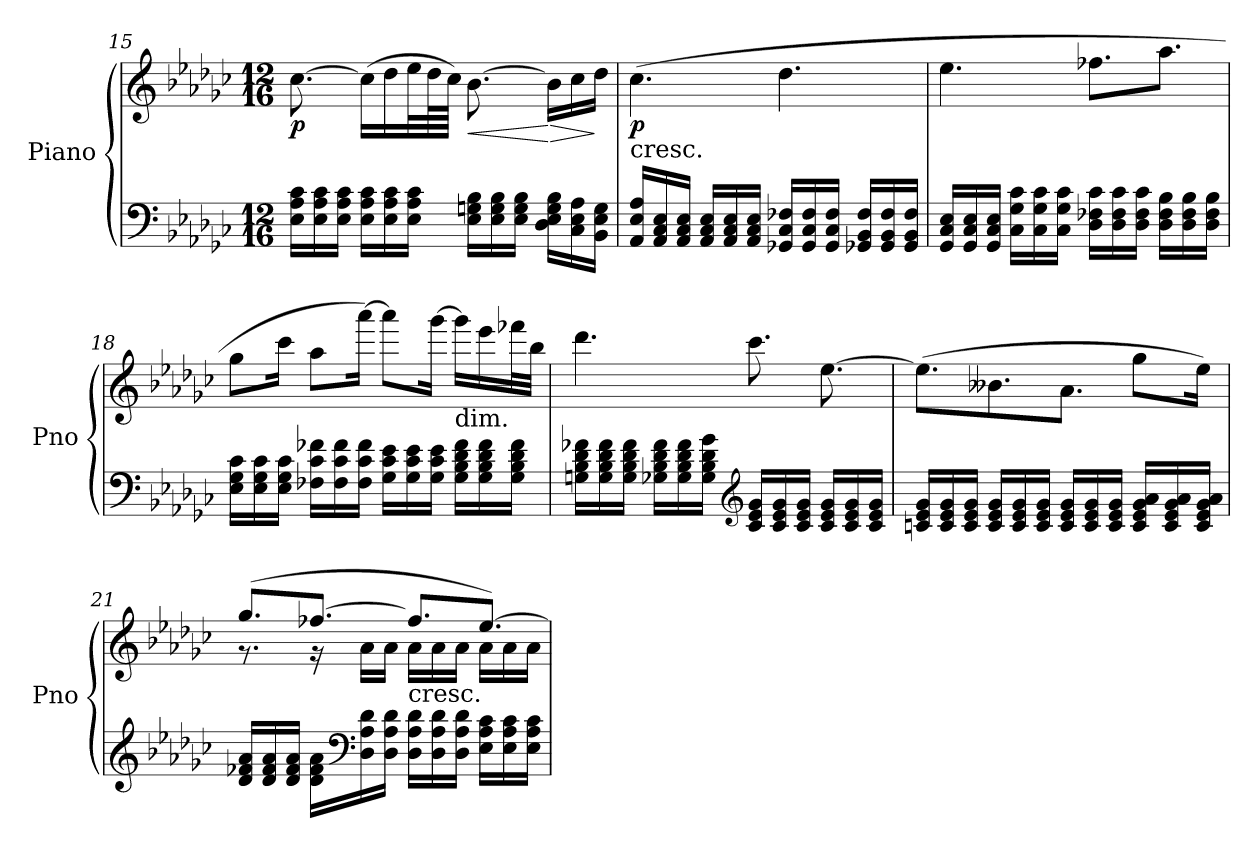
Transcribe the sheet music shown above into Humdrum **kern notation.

**kern	**kern	**dynam
*part1	*part1	*part1
*staff2	*staff1	*staff1/2
*I"Piano	*	*
*I'Pno	*	*
*clefF4	*clefG2	*
*k[b-e-a-d-g-c-]	*k[b-e-a-d-g-c-]	*
*G-:	*G-:	*
*M12/16	*M12/16	*
=15	=15	=15
!	!	!LO:DY:b
16E-\ 16A-\ 16c-\LL	[8.cc-\	p
16E-\ 16A-\ 16c-\	.	.
16E-\ 16A-\ 16c-\JJ	.	.
16E-\ 16A-\ 16c-\LL	(16cc-\LL]	.
16E-\ 16A-\ 16c-\	16dd-\	.
16E-\ 16A-\ 16c-\JJ	32ee-\L	.
.	64dd-\L	.
.	64cc-\JJJJ)	.
!	!	!LO:HP:b
16E-\ 16Gn\ 16B-\LL	[8.b-\	<
16E-\ 16G\ 16B-\	.	.
16E-\ 16G\ 16B-\JJ	.	.
!	!	!LO:HP:n=1:b
16D-\ 16E-\ 16G\ 16B-\LL	16b-\LL]	[ >
16C-\ 16E-\ 16A-\	16cc-\	.
16BB-\ 16E-\ 16G\JJ	16dd-\JJ	]
=16	=16	=16
!	!LO:TX:b:t=cresc.	!
!	!	!LO:DY:b
16AA-/ 16E-/ 16A-/LL	(4.cc-\	p
16AA-/ 16C-/ 16E-/	.	.
16AA-/ 16C-/ 16E-/JJ	.	.
16AA-/ 16C-/ 16E-/LL	.	.
16AA-/ 16C-/ 16E-/	.	.
16AA-/ 16C-/ 16E-/JJ	.	.
16GG-X/ 16C-/ 16F-X/LL	4.dd-\	.
16GG-/ 16C-/ 16F-/	.	.
16GG-/ 16C-/ 16F-/JJ	.	.
16GG-X/ 16BB-/ 16F-/LL	.	.
16GG-/ 16BB-/ 16F-/	.	.
16GG-/ 16BB-/ 16F-/JJ	.	.
!!LO:LB:g=z
=17	=17	=17
16GG-/ 16C-/ 16E-/LL	4.ee-\	.
16GG-/ 16C-/ 16E-/	.	.
16GG-/ 16C-/ 16E-/JJ	.	.
16C-\ 16G-\ 16c-\LL	.	.
16C-\ 16G-\ 16c-\	.	.
16C-\ 16G-\ 16c-\JJ	.	.
16D-\ 16F-X\ 16c-\LL	8.ff-X\L	.
16D-\ 16F-\ 16c-\	.	.
16D-\ 16F-\ 16c-\JJ	.	.
16D-\ 16F-\ 16B-\LL	8.aa-\J	.
16D-\ 16F-\ 16B-\	.	.
16D-\ 16F-\ 16B-\JJ	.	.
=18	=18	=18
16E-\ 16G-\ 16c-\LL	8gg-\L	.
16E-\ 16G-\ 16c-\	.	.
16E-\ 16G-\ 16c-\JJ	16ccc-\Jk	.
16F-X\ 16c-\ 16f-X\LL	8aa-\L	.
16F-\ 16c-\ 16f-\	.	.
16F-\ 16c-\ 16f-\JJ	[16aaa-\Jk)	.
16G-\ 16c-\ 16e-\LL	8aaa-\L]	.
16G-\ 16c-\ 16e-\	.	.
16G-\ 16c-\ 16e-\JJ	[16ggg-\Jk	.
!	!LO:TX:b:t=dim.	!
16G-\ 16B-\ 16d-\ 16f-\LL	16ggg-\LL]	.
16G-\ 16B-\ 16d-\ 16f-\	16eee-\	.
16G-\ 16B-\ 16d-\ 16f-\JJ	32fff-X\L	.
.	32bb-\JJJ	.
=19	=19	=19
16Gn\ 16B-\ 16d-\ 16f-X\LL	4.ddd-\	.
16G\ 16B-\ 16d-\ 16f-\	.	.
16G\ 16B-\ 16d-\ 16f-\JJ	.	.
16G-X\ 16B-\ 16d-\ 16f-\LL	.	.
16G-\ 16B-\ 16d-\ 16f-\	.	.
16G-\ 16B-\ 16d-\ 16g-\JJ	.	.
*clefG2	*	*
16c-/ 16e-/ 16g-/LL	8.ccc-\	.
16c-/ 16e-/ 16g-/	.	.
16c-/ 16e-/ 16g-/JJ	.	.
16c-/ 16e-/ 16g-/LL	[8.ee-\	.
16c-/ 16e-/ 16g-/	.	.
16c-/ 16e-/ 16g-/JJ	.	.
!!LO:LB:g=z
=20	=20	=20
16cn/ 16e-/ 16g-/LL	(8.ee-\L]	.
16c/ 16e-/ 16g-/	.	.
16c/ 16e-/ 16g-/JJ	.	.
16c/ 16e-/ 16g-/LL	8.b--X\	.
16c/ 16e-/ 16g-/	.	.
16c/ 16e-/ 16g-/JJ	.	.
16c/ 16e-/ 16g-/LL	8.a-\J	.
16c/ 16e-/ 16g-/	.	.
16c/ 16e-/ 16g-/JJ	.	.
16c/ 16e-/ 16g-/ 16a-/LL	8gg-\L	.
16c/ 16e-/ 16g-/ 16a-/	.	.
16c/ 16e-/ 16g-/ 16a-/JJ	16ee-\Jk)	.
=21	=21	=21
*	*^	*
16d-/ 16f-X/ 16a-/LL	(8.gg-/L	8.rg	.
16d-/ 16f-/ 16a-/	.	.	.
16d-/ 16f-/ 16a-/JJ	.	.	.
16d-\ 16f-\ 16a-\LL	[8.ff-X/J	16r	.
*clefF4	*	*	*
16D-\ 16A-\ 16d-\	.	16a-\LL	.
16D-\ 16A-\ 16d-\JJ	.	16a-\JJ	.
!	!LO:TX:b:t=cresc.	!	!
16D-\ 16A-\ 16d-\LL	8.ff-/L]	16a-\LL	.
16D-\ 16A-\ 16d-\	.	16a-\	.
16D-\ 16A-\ 16d-\JJ	.	16a-\JJ	.
16E-\ 16A-\ 16c-\LL	[8.ee-/J)	16a-\LL	.
16E-\ 16A-\ 16c-\	.	16a-\	.
16E-\ 16A-\ 16c-\JJ	.	16a-\JJ	.
*	*v	*v	*
=	=	=
*-	*-	*-
